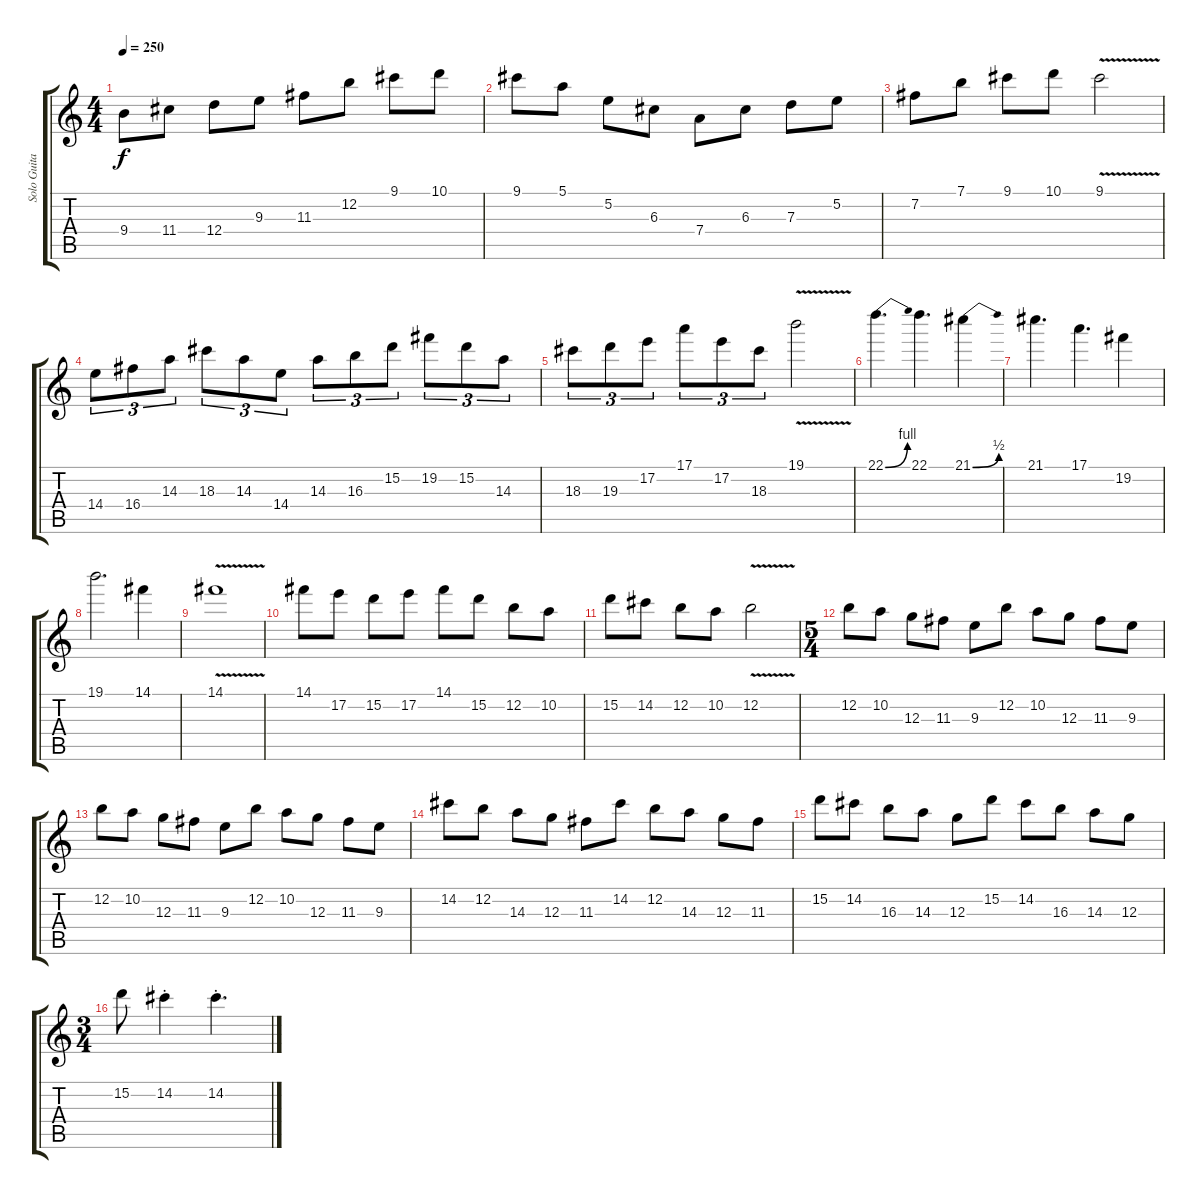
\track ("Solo Guitar" "Solo Guita") {instrument overdrivenguitar}
\staff {score tabs}
\tuning (E4 B3 G3 D3 A2 E2) {hide}
\ts (4 4)
\tempo 250
\clef g2
\ks c
9.4.8{dy f} 11.4.8 12.4.8 9.3.8 11.3.8 12.2.8 9.1.8 10.1.8 |
9.1.8 5.1.8 5.2.8 6.3.8 7.4.8 6.3.8 7.3.8 5.2.8 |
7.2.8 7.1.8 9.1.8 10.1.8 9.1{v}.2 |
14.4.8{tu (3 2)} 16.4.8{tu (3 2)} 14.3.8{tu (3 2)} 18.3.8{tu (3 2)} 14.3.8{tu (3 2)} 14.4.8{tu (3 2)} 14.3.8{tu (3 2)} 16.3.8{tu (3 2)} 15.2.8{tu (3 2)} 19.2.8{tu (3 2)} 15.2.8{tu (3 2)} 14.3.8{tu (3 2)} |
18.3.8{tu (3 2)} 19.3.8{tu (3 2)} 17.2.8{tu (3 2)} 17.1.8{tu (3 2)} 17.2.8{tu (3 2)} 18.3.8{tu (3 2)} 19.1{v}.2 |
22.1{be (bend 0 0 60 4)}.4{d} 22.1.4{d} 21.1{be (bend 0 0 60 2)}.4 |
21.1.4{d} 17.1.4{d} 19.2.4 |
19.1.2{d} 14.1.4 |
14.1{v}.1 |
14.1.8 17.2.8 15.2.8 17.2.8 14.1.8 15.2.8 12.2.8 10.2.8 |
15.2.8 14.2.8 12.2.8 10.2.8 12.2{v}.2 |
\ts (5 4)
12.2.8 10.2.8 12.3.8 11.3.8 9.3.8 12.2.8 10.2.8 12.3.8 11.3.8 9.3.8 |
12.2.8 10.2.8 12.3.8 11.3.8 9.3.8 12.2.8 10.2.8 12.3.8 11.3.8 9.3.8 |
14.2.8 12.2.8 14.3.8 12.3.8 11.3.8 14.2.8 12.2.8 14.3.8 12.3.8 11.3.8 |
15.2.8 14.2.8 16.3.8 14.3.8 12.3.8 15.2.8 14.2.8 16.3.8 14.3.8 12.3.8 |
\ts (3 4)
15.2.8 14.2{st}.4 14.2{st}.4{d}
